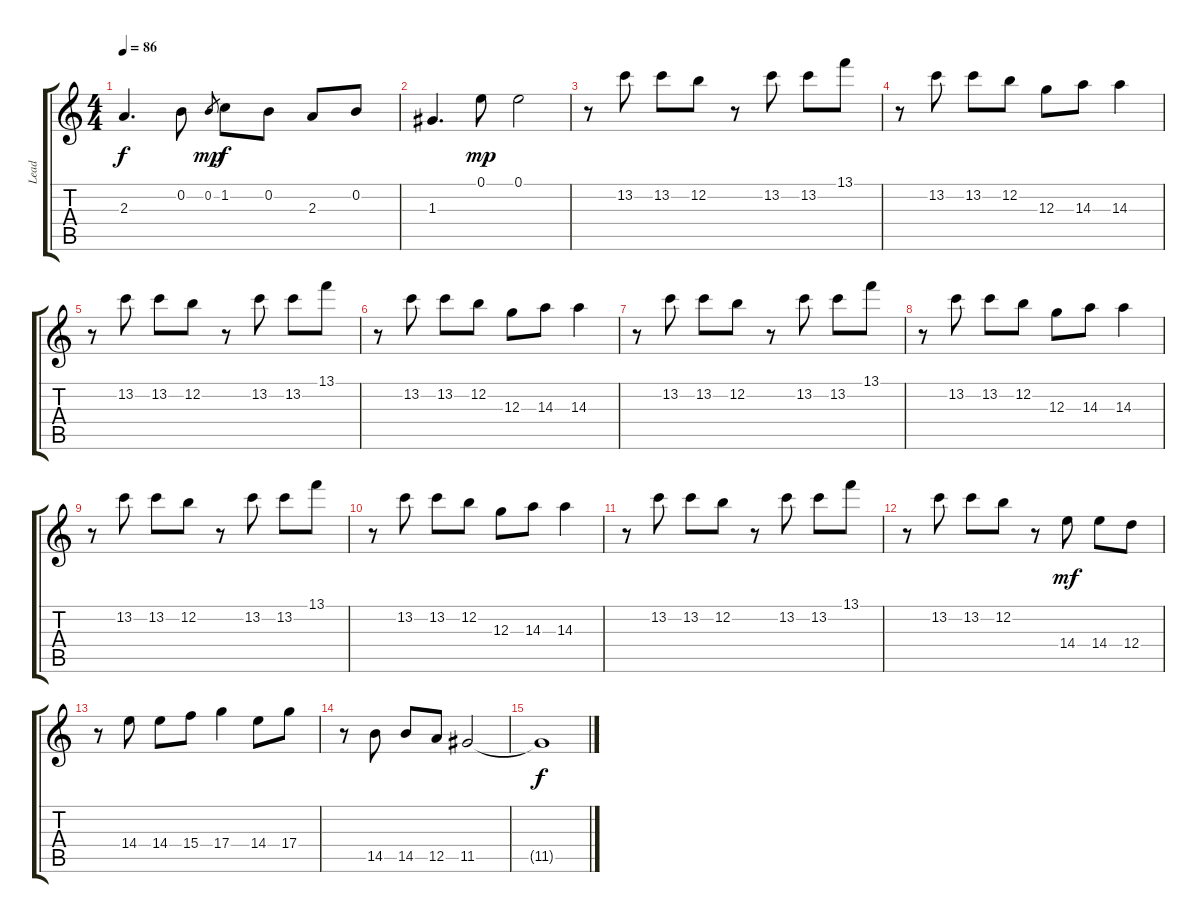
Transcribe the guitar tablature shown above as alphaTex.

\track ("Lead" "Lead") {instrument electricguitarclean}
\staff {score tabs}
\tuning (E4 B3 G3 D3 A2 E2) {hide}
\ts (4 4)
\tempo 86
\clef g2
\ks c
2.3.4{d dy f} 0.2.8 0.2.8{gr dy mp} 1.2.8{dy f} 0.2.8 2.3.8 0.2.8 |
1.3.4{d} 0.1.8{dy mp} 0.1.2 |
r.8 13.2.8 13.2.8 12.2.8 r.8 13.2.8 13.2.8 13.1.8 |
r.8 13.2.8 13.2.8 12.2.8 12.3.8 14.3.8 14.3.4 |
r.8 13.2.8 13.2.8 12.2.8 r.8 13.2.8 13.2.8 13.1.8 |
r.8 13.2.8 13.2.8 12.2.8 12.3.8 14.3.8 14.3.4 |
r.8 13.2.8 13.2.8 12.2.8 r.8 13.2.8 13.2.8 13.1.8 |
r.8 13.2.8 13.2.8 12.2.8 12.3.8 14.3.8 14.3.4 |
r.8 13.2.8 13.2.8 12.2.8 r.8 13.2.8 13.2.8 13.1.8 |
r.8 13.2.8 13.2.8 12.2.8 12.3.8 14.3.8 14.3.4 |
r.8 13.2.8 13.2.8 12.2.8 r.8 13.2.8 13.2.8 13.1.8 |
r.8 13.2.8 13.2.8 12.2.8 r.8 14.4.8{dy mf} 14.4.8 12.4.8 |
r.8 14.4.8 14.4.8 15.4.8 17.4.4 14.4.8 17.4.8 |
r.8 14.5.8 14.5.8 12.5.8 11.5.2 |
11.5{t}.1{dy f}
